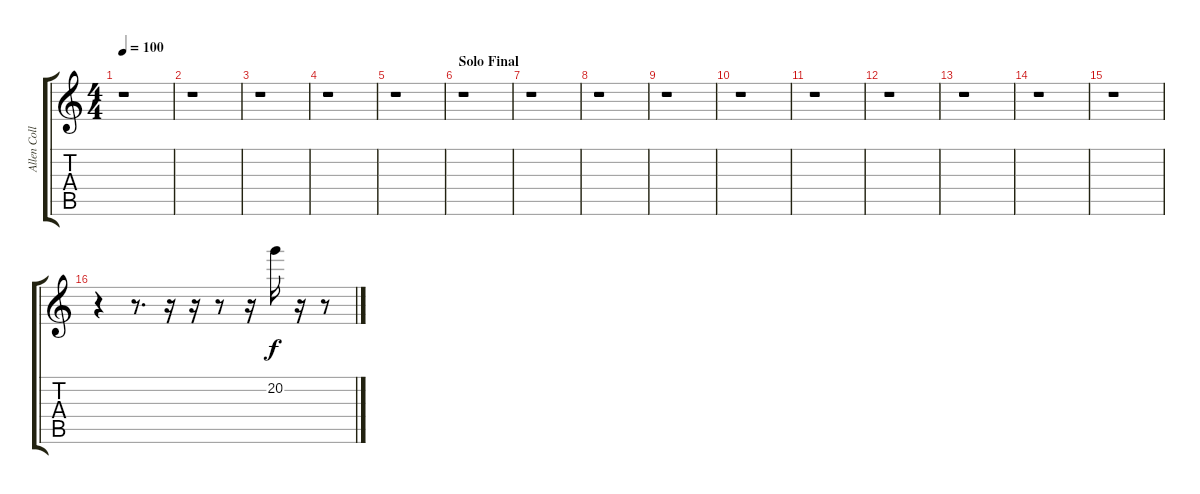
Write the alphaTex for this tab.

\track ("Allen Collins " "Allen Coll") {instrument acousticguitarsteel}
\staff {score tabs}
\tuning (E4 B3 G3 D3 A2 E2) {hide}
\ts (4 4)
\tempo 100
\clef g2
\ks c
r.1{dy f} |
r.1 |
r.1 |
r.1 |
r.1 |
\section ("" "Solo Final")
r.1 |
r.1 |
r.1 |
r.1 |
r.1 |
r.1 |
r.1 |
r.1 |
r.1 |
r.1 |
r.4{volume 14 instrument distortionguitar} r.8{d} r.16 r.16 r.8 r.16 20.2.16{volume 14 instrument distortionguitar} r.16 r.8
